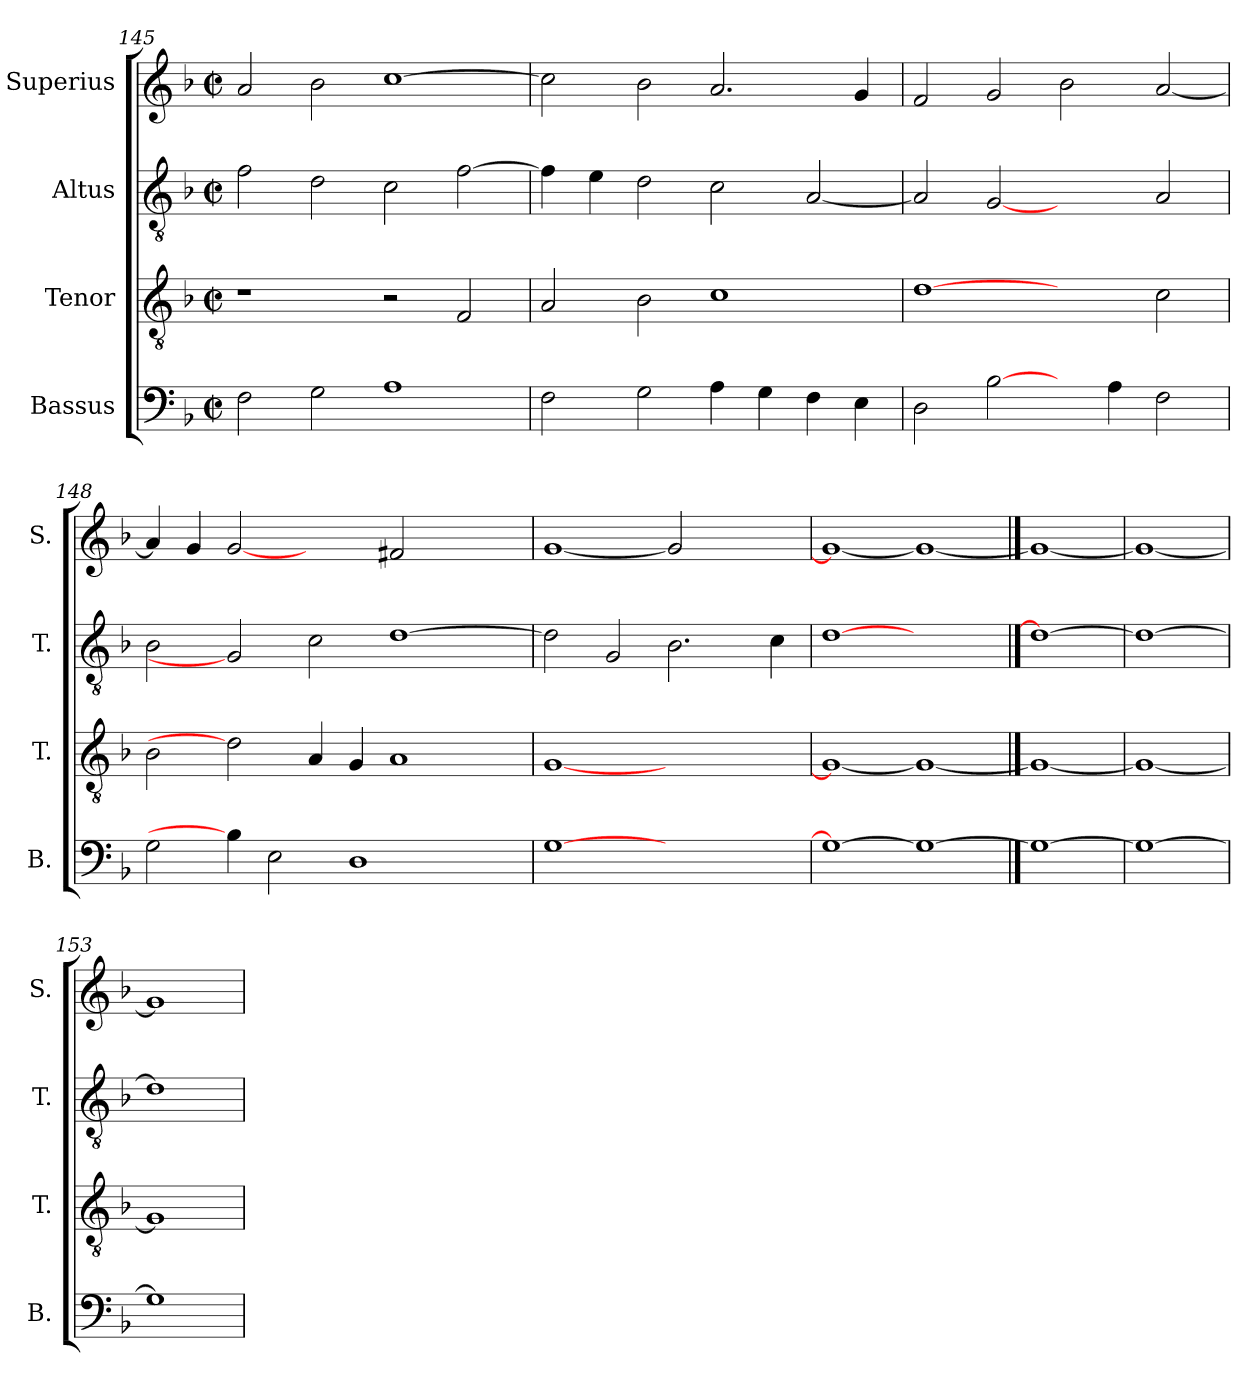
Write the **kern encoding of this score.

**kern	**kern	**kern	**kern
*part4	*part3	*part2	*part1
*staff4	*staff3	*staff2	*staff1
*I"Bassus	*I"Tenor	*I"Altus	*I"Superius
*I'B.	*I'T.	*I'T.	*I'S.
*clefF4	*clefGv2	*clefGv2	*clefG2
*	*ITrd7c12	*ITrd7c12	*
*k[b-]	*k[b-]	*k[b-]	*k[b-]
*F:	*F:	*F:	*F:
*M2/2	*M2/2	*M2/2	*M2/2
*met(c|)	*met(c|)	*met(c|)	*met(c|)
=145	=145	=145	=145
2Fi\	1r	2Fi\	2ai/
2Gi\	.	2Di\	2b-i\
1Ai	2r	2Ci\	[>1cci
.	2FFi/	[>2Fi\	.
=146	=146	=146	=146
2Fi\	2AAi/	4Fi\]	2cci\]
.	.	4Ei\	.
2Gi\	2BB-i\	2Di\	2b-i\
4Ai\	1Ci	2Ci\	2.ai/
4Gi\	.	.	.
4Fi\	.	[<2AAi/	.
4Ei\	.	.	4gi/
!!LO:PB:g=z
=147	=147	=147	=147
2Di\	[1Di	2AAi/]	2fi/
[2B-i\	.	[2GGi	2gi/
4ryy	2ryy	2ryy	2b-i\
4Ai\	.	.	.
2Fi\	2Ci\	2AAi/	[<2ai/
=148	=148	=148	=148
2Gi\	2BB-i\	2BB-i\	4ai/]
.	.	.	4gi/
4B-i\]	2Di]	2GGi]	[2gi
2Ei\	.	.	.
.	4AAi/	2Ci\	2ryy
1Di	4GGi/	.	.
.	1AAi	[>1Di	2f#Xi/
.	.	.	2ryy
4ryy	.	.	.
=149	=149	=149	=149
[>1Gi	[<1GGi	2Di\]	[<1gi
.	.	2GGi/	.
1ryy	1ryy	2.BB-i\	2gi]
.	.	.	2ryy
.	.	4Ci\	.
=150	=150	=150	=150
1Gi_>	1GGi_<	[1Di	1gi_<
1Gi_	1GGi_	1ryy	1gi_
==151	==151	==151	==151
1Gi_	1GGi_	1Di_	1gi_
=152	=152	=152	=152
1Gi_	1GGi_	1Di_	1gi_
=153	=153	=153	=153
1Gi]	1GGi]	1Di]	1gi]
=	=	=	=
*-	*-	*-	*-
